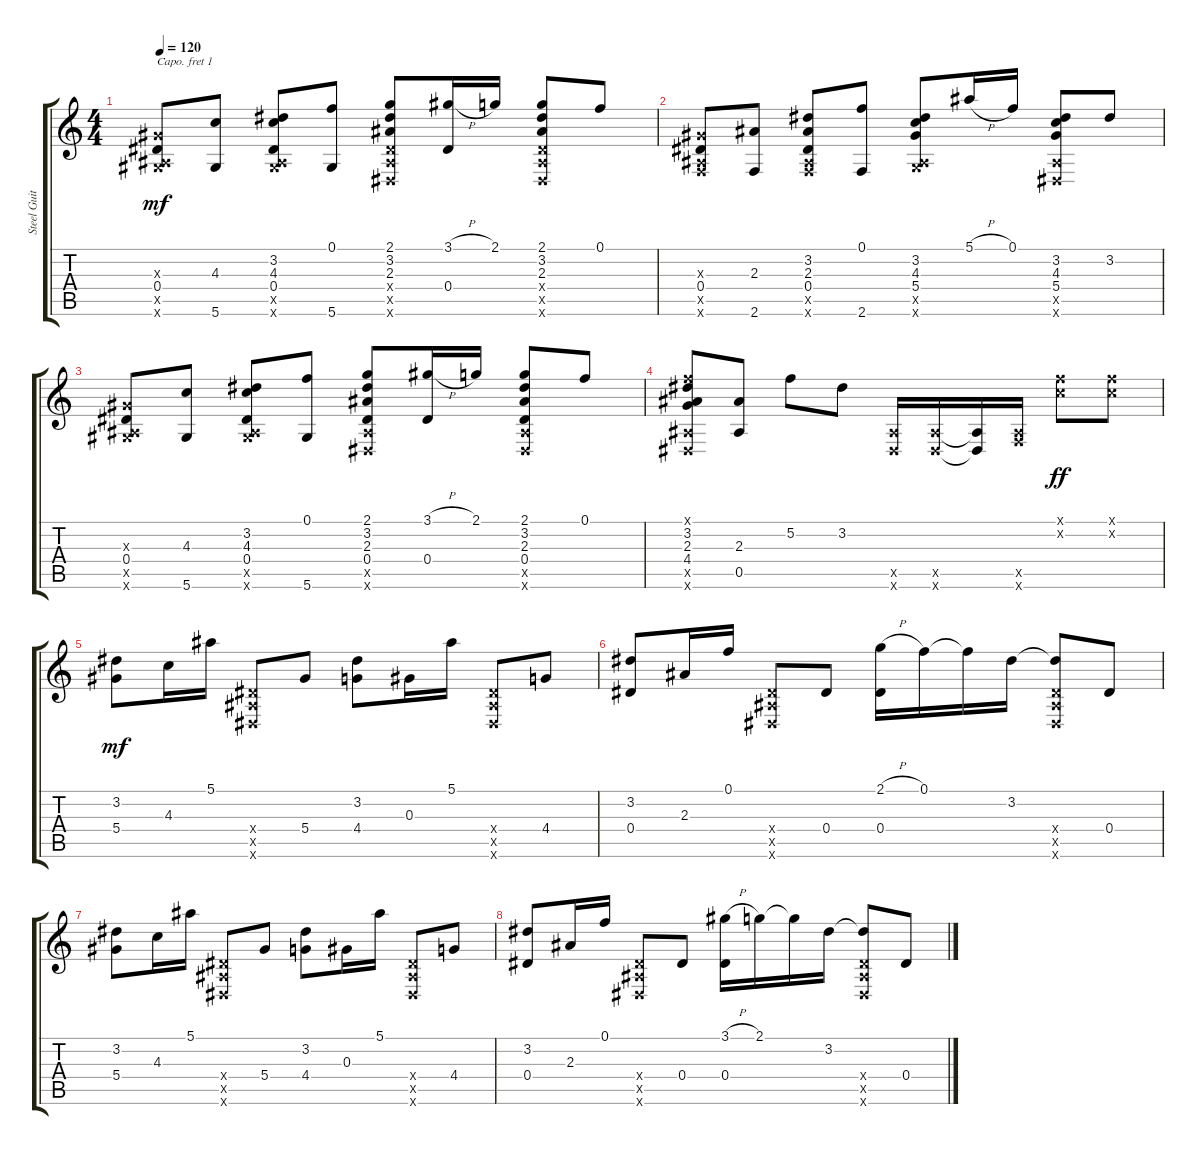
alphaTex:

\track ("Steel Guitar" "Steel Guit") {instrument acousticguitarsteel}
\staff {score tabs}
\capo 1
\tuning (E4 B3 G3 D3 A2 D2) {hide}
\ts (4 4)
\tempo 120
\clef g2
\ks c
(0.3{x} 0.4 0.5{x} 5.6{x}).8{dy mf} (4.3 5.6).8 (3.2 4.3 0.4 0.5{x} 5.6{x}).8 (0.1 5.6).8 (2.1 3.2 2.3 0.4{x} 0.5{x} 0.6{x}).8 (3.1{h} 0.4).16 2.1.16 (2.1 3.2 2.3 0.4{x} 0.5{x} 0.6{x}).8 0.1.8 |
(0.3{x} 0.4 0.5{x} 2.6{x}).8 (2.3 2.6).8 (3.2 2.3 0.4 0.5{x} 2.6{x}).8 (0.1 2.6).8 (3.2 4.3 5.4 0.5{x} 4.6{x}).8 5.1{h}.16 0.1.16 (3.2 4.3 5.4 0.5{x} 0.6{x}).8 3.2.8 |
(0.3{x} 0.4 0.5{x} 5.6{x}).8 (4.3 5.6).8 (3.2 4.3 0.4 0.5{x} 5.6{x}).8 (0.1 5.6).8 (2.1 3.2 2.3 0.4 0.5{x} 0.6{x}).8 (3.1{h} 0.4).16 2.1.16 (2.1 3.2 2.3 0.4 0.5{x} 0.6{x}).8 0.1.8 |
(0.1{x} 3.2 2.3 4.4 0.5{x} 0.6{x}).8 (2.3 0.5).8 5.2.8 3.2.8 (0.5{x} 0.6{x}).16 (0.5{x} 0.6{x}).16 (0.5{t} 0.6{t}).16 (0.5{x} 2.6{x}).16 (0.1{x} 0.2{x}).8{dy ff} (0.1{x} 0.2{x}).8 |
(3.2 5.4).8{dy mf} 4.3.16 5.1.16 (0.4{x} 0.5{x} 0.6{x}).8 5.4.8 (3.2 4.4).8 0.3.16 5.1.16 (0.4{x} 0.5{x} 0.6{x}).8 4.4.8 |
(3.2 0.4).8 2.3.16 0.1.16 (0.4{x} 0.5{x} 0.6{x}).8 0.4.8 (2.1{h} 0.4).16 0.1.16 0.1{t}.16 3.2.16 (3.2{t} 0.4{x} 0.5{x} 0.6{x}).8 0.4.8 |
(3.2 5.4).8 4.3.16 5.1.16 (0.4{x} 0.5{x} 0.6{x}).8 5.4.8 (3.2 4.4).8 0.3.16 5.1.16 (0.4{x} 0.5{x} 0.6{x}).8 4.4.8 |
(3.2 0.4).8 2.3.16 0.1.16 (0.4{x} 0.5{x} 0.6{x}).8 0.4.8 (3.1{h} 0.4).16 2.1.16 2.1{t}.16 3.2.16 (3.2{t} 0.4{x} 0.5{x} 0.6{x}).8 0.4.8
